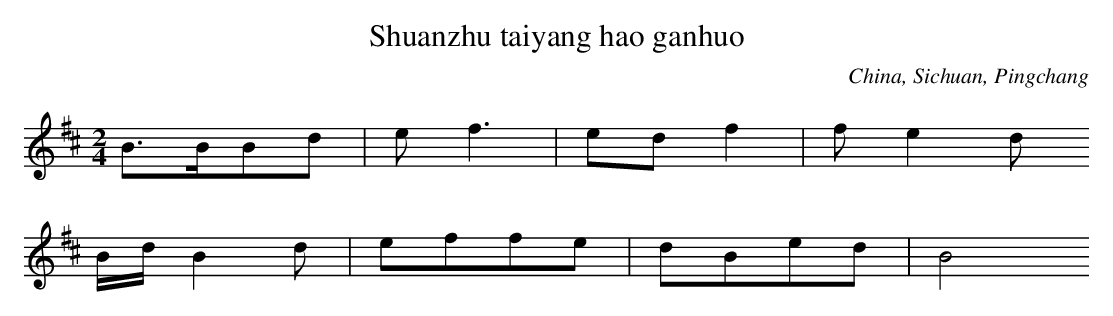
X:1
T: Shuanzhu taiyang hao ganhuo
O: China, Sichuan, Pingchang
M: 2/4
L: 1/16
K: D
B3BB2d2 | e2f6 | e2d2f4 | f2e4d2
BdB4d2 | e2f2f2e2 | d2B2e2d2 | B8
